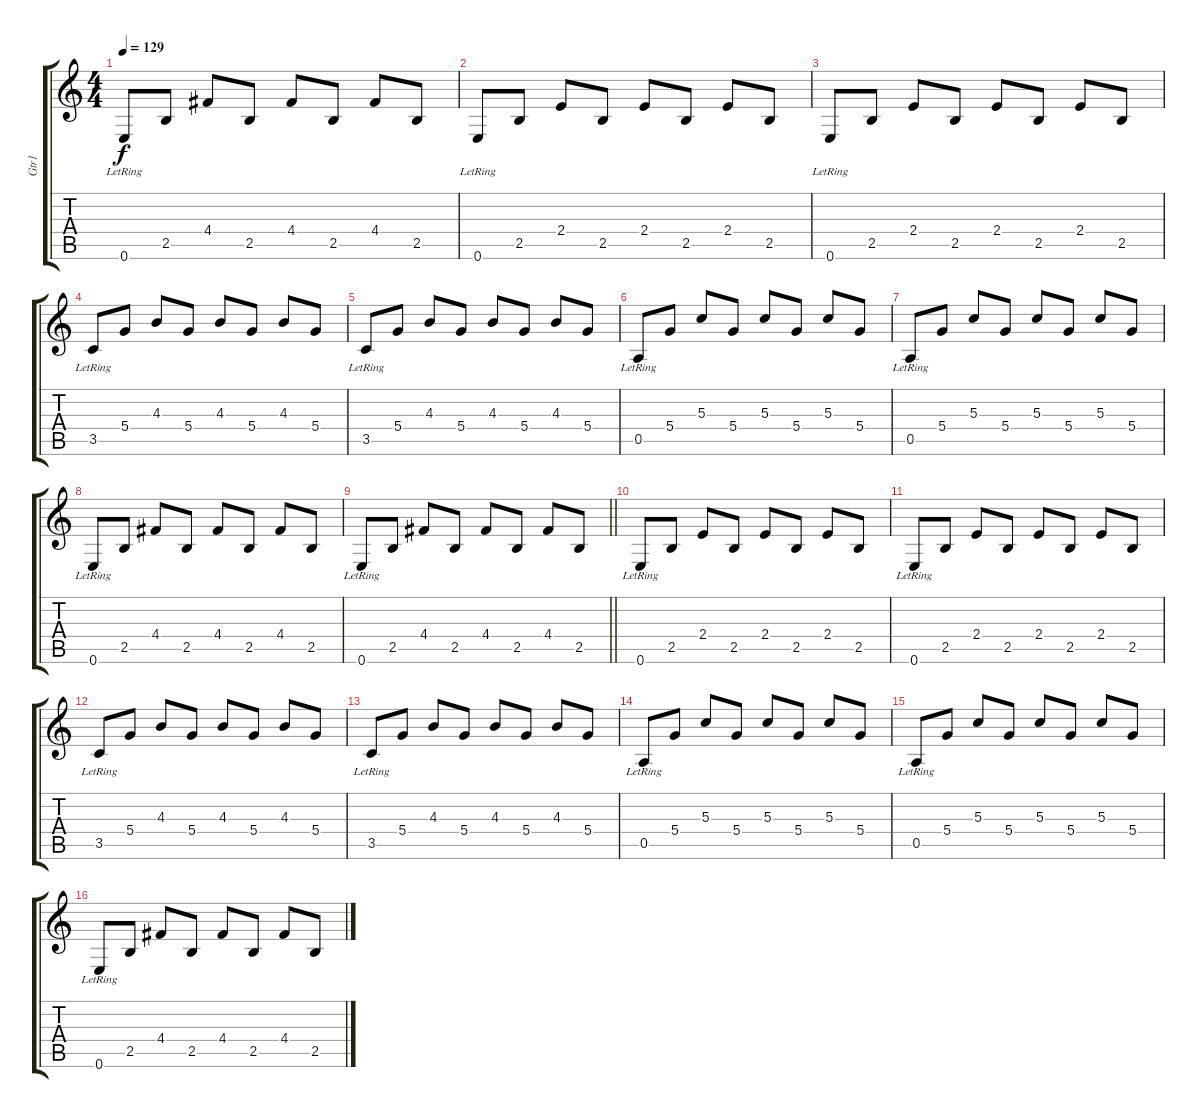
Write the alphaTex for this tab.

\track ("Gtr1" "Gtr1") {instrument distortionguitar}
\staff {score tabs}
\tuning (E4 B3 G3 D3 A2 E2) {hide}
\ts (4 4)
\tempo 129
\clef g2
\ks c
0.6{lr}.8{dy f} 2.5.8 4.4.8 2.5.8 4.4.8 2.5.8 4.4.8 2.5.8 |
0.6{lr}.8 2.5.8 2.4.8 2.5.8 2.4.8 2.5.8 2.4.8 2.5.8 |
0.6{lr}.8 2.5.8 2.4.8 2.5.8 2.4.8 2.5.8 2.4.8 2.5.8 |
3.5{lr}.8 5.4.8 4.3.8 5.4.8 4.3.8 5.4.8 4.3.8 5.4.8 |
3.5{lr}.8 5.4.8 4.3.8 5.4.8 4.3.8 5.4.8 4.3.8 5.4.8 |
0.5{lr}.8 5.4.8 5.3.8 5.4.8 5.3.8 5.4.8 5.3.8 5.4.8 |
0.5{lr}.8 5.4.8 5.3.8 5.4.8 5.3.8 5.4.8 5.3.8 5.4.8 |
0.6{lr}.8 2.5.8 4.4.8 2.5.8 4.4.8 2.5.8 4.4.8 2.5.8 |
\barLineRight lightlight
0.6{lr}.8 2.5.8 4.4.8 2.5.8 4.4.8 2.5.8 4.4.8 2.5.8 |
0.6{lr}.8 2.5.8 2.4.8 2.5.8 2.4.8 2.5.8 2.4.8 2.5.8 |
0.6{lr}.8 2.5.8 2.4.8 2.5.8 2.4.8 2.5.8 2.4.8 2.5.8 |
3.5{lr}.8 5.4.8 4.3.8 5.4.8 4.3.8 5.4.8 4.3.8 5.4.8 |
3.5{lr}.8 5.4.8 4.3.8 5.4.8 4.3.8 5.4.8 4.3.8 5.4.8 |
0.5{lr}.8 5.4.8 5.3.8 5.4.8 5.3.8 5.4.8 5.3.8 5.4.8 |
0.5{lr}.8 5.4.8 5.3.8 5.4.8 5.3.8 5.4.8 5.3.8 5.4.8 |
0.6{lr}.8 2.5.8 4.4.8 2.5.8 4.4.8 2.5.8 4.4.8 2.5.8
